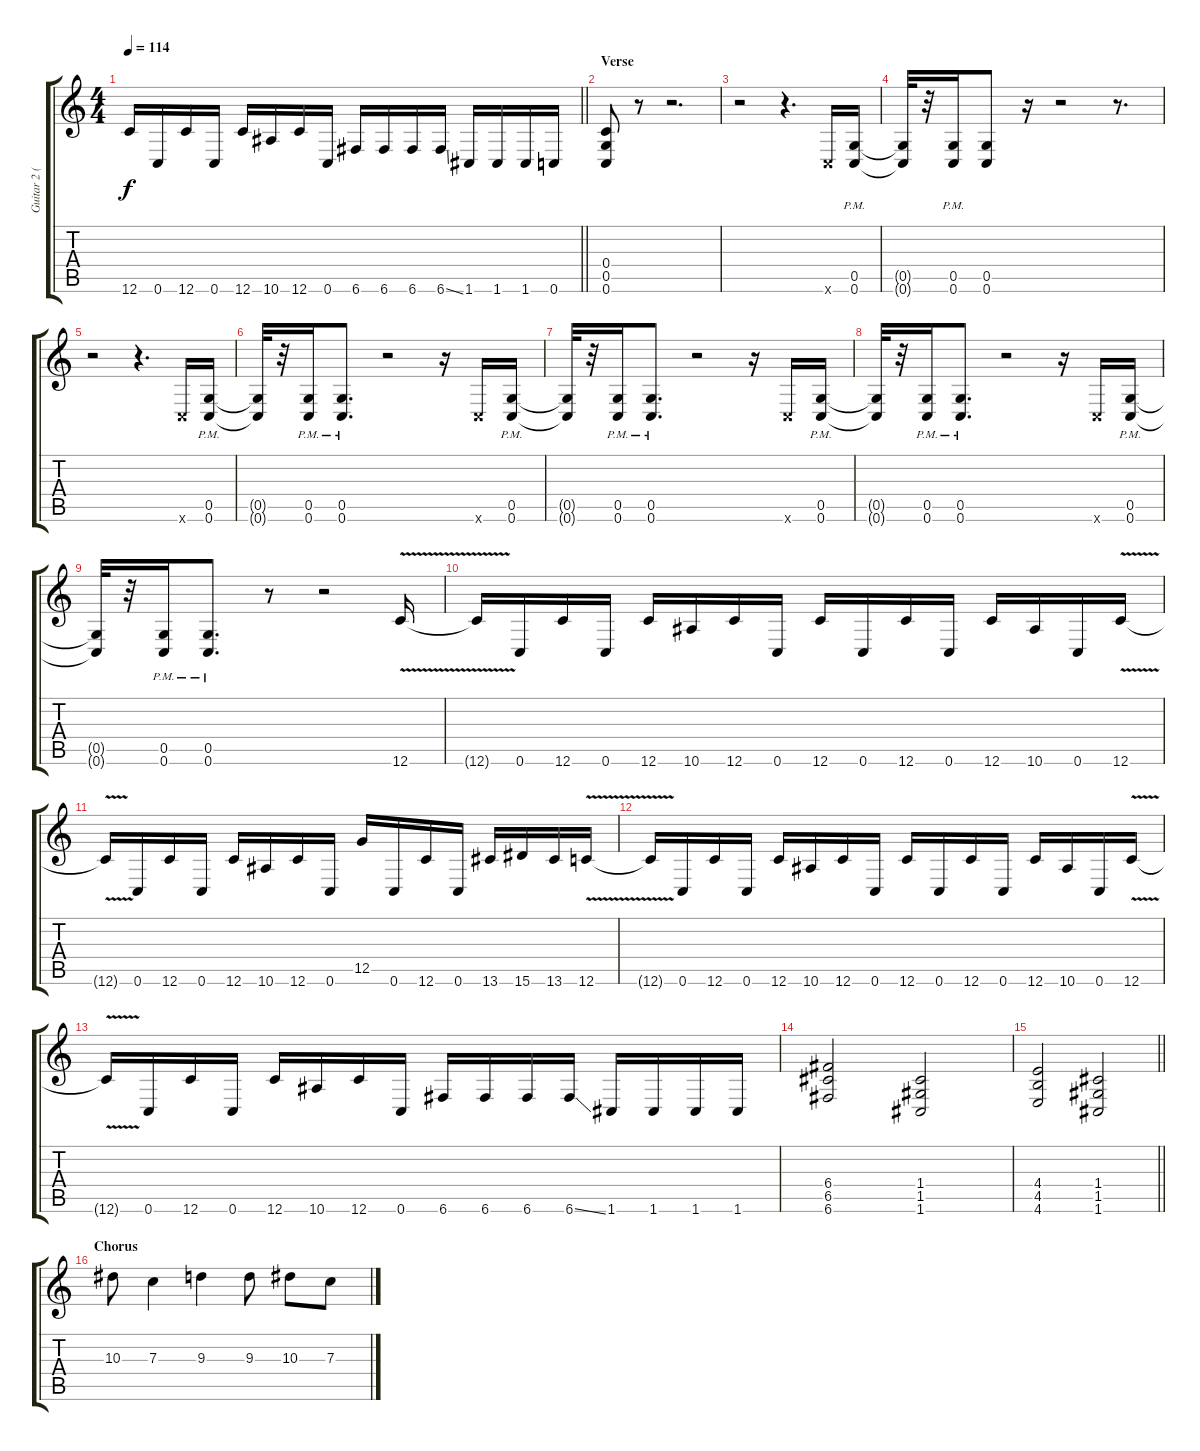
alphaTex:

\track ("Guitar 2 (Travis Miguel)" "Guitar 2 (") {instrument distortionguitar}
\staff {score tabs}
\tuning (D4 A3 F3 C3 G2 C2) {hide}
\ts (4 4)
\tempo 114
\clef g2
\barLineRight lightlight
\ks c
12.6{t}.16{dy f} 0.6.16 12.6.16 0.6.16 12.6.16 10.6.16 12.6.16 0.6.16 6.6.16 6.6.16 6.6.16 6.6{ss}.16 1.6.16 1.6.16 1.6.16 0.6.16 |
\section ("" "Verse")
(0.4 0.5 0.6).8 r.8 r.2{d} |
r.2 r.4{d} 0.6{x}.16 (0.5{pm} 0.6{pm}).16 |
(0.5{t} 0.6{t}).32 r.32 (0.5{pm} 0.6{pm}).16 (0.5 0.6).8 r.16 r.2 r.8{d} |
r.2 r.4{d} 0.6{x}.16 (0.5{pm} 0.6{pm}).16 |
(0.5{t} 0.6{t}).32 r.32 (0.5{pm} 0.6{pm}).16 (0.5{pm} 0.6{pm}).8{d} r.2 r.16 0.6{x}.16 (0.5{pm} 0.6{pm}).16 |
(0.5{t} 0.6{t}).32 r.32 (0.5{pm} 0.6{pm}).16 (0.5{pm} 0.6{pm}).8{d} r.2 r.16 0.6{x}.16 (0.5{pm} 0.6{pm}).16 |
(0.5{t} 0.6{t}).32 r.32 (0.5{pm} 0.6{pm}).16 (0.5{pm} 0.6{pm}).8{d} r.2 r.16 0.6{x}.16 (0.5{pm} 0.6{pm}).16 |
(0.5{t} 0.6{t}).32 r.32 (0.5{pm} 0.6{pm}).16 (0.5{pm} 0.6{pm}).8{d} r.8 r.2 12.6{v}.16 |
12.6{t}.16 0.6.16 12.6.16 0.6.16 12.6.16 10.6.16 12.6.16 0.6.16 12.6.16 0.6.16 12.6.16 0.6.16 12.6.16 10.6.16 0.6.16 12.6{v}.16 |
12.6{t}.16 0.6.16 12.6.16 0.6.16 12.6.16 10.6.16 12.6.16 0.6.16 12.5.16 0.6.16 12.6.16 0.6.16 13.6.16 15.6.16 13.6.16 12.6{v}.16 |
12.6{t}.16 0.6.16 12.6.16 0.6.16 12.6.16 10.6.16 12.6.16 0.6.16 12.6.16 0.6.16 12.6.16 0.6.16 12.6.16 10.6.16 0.6.16 12.6{v}.16 |
12.6{t}.16 0.6.16 12.6.16 0.6.16 12.6.16 10.6.16 12.6.16 0.6.16 6.6.16 6.6.16 6.6.16 6.6{ss}.16 1.6.16 1.6.16 1.6.16 1.6.16 |
(6.4 6.5 6.6).2 (1.4 1.5 1.6).2 |
\barLineRight lightlight
(4.4 4.5 4.6).2 (1.4 1.5 1.6).2 |
\section ("" "Chorus")
10.3.8{volume 6} 7.3.4 9.3.4 9.3.8 10.3.8 7.3.8
